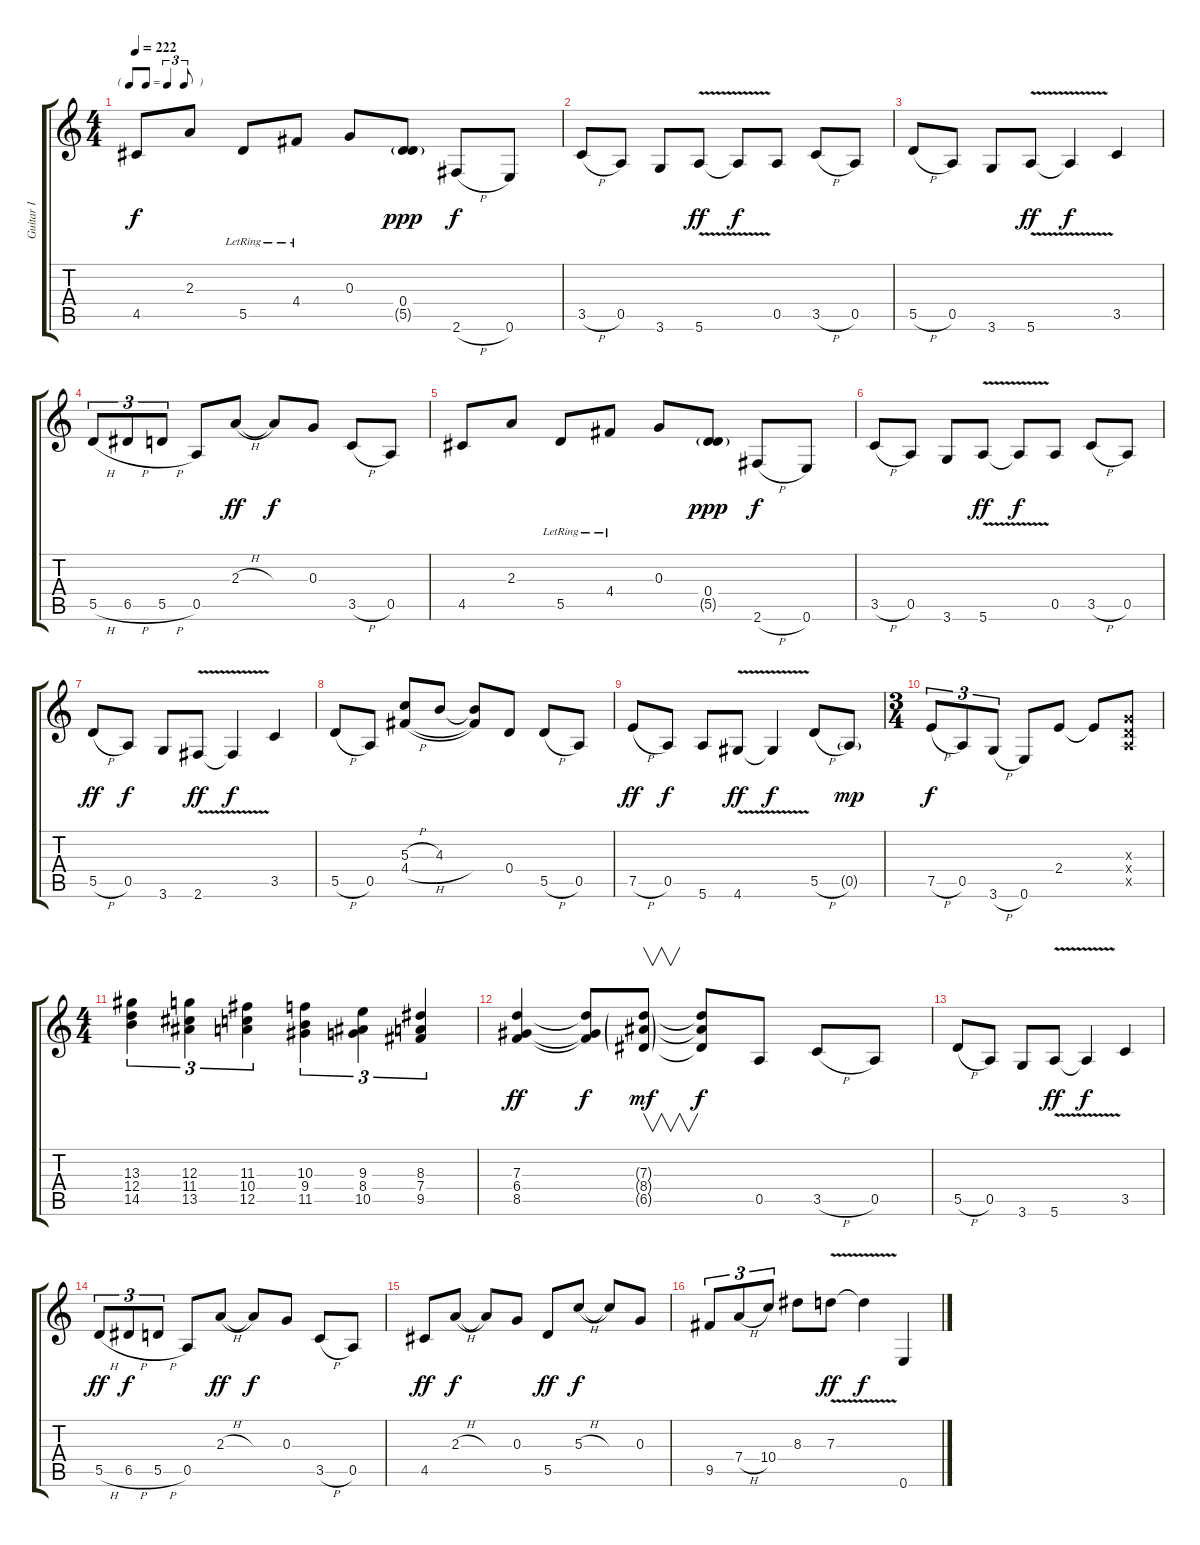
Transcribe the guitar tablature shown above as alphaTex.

\track ("Guitar I" "Guitar I") {instrument overdrivenguitar}
\staff {score tabs}
\tuning (E4 B3 G3 D3 A2 E2) {hide}
\ts (4 4)
\tf triplet8th
\tempo 222
\clef g2
\ks c
4.5.8{dy f} 2.3.8 5.5{lr}.8 4.4{lr}.8 0.3.8 (0.4 5.5{g}).8{dy ppp} 2.6{h}.8{dy f} 0.6.8 |
3.5{h}.8 0.5.8 3.6.8 5.6{v}.8{dy ff} 5.6{t}.8{dy f} 0.5.8 3.5{h}.8 0.5.8 |
5.5{h}.8 0.5.8 3.6.8 5.6{v}.8{dy ff} 5.6{t}.4{dy f} 3.5.4 |
5.5{h}.8{tu (3 2)} 6.5{h}.8{tu (3 2)} 5.5{h}.8{tu (3 2)} 0.5.8 2.3{h}.8{dy ff} 2.3{t}.8{dy f} 0.3.8 3.5{h}.8 0.5.8 |
4.5.8 2.3.8 5.5{lr}.8 4.4{lr}.8 0.3.8 (0.4 5.5{g}).8{dy ppp} 2.6{h}.8{dy f} 0.6.8 |
3.5{h}.8 0.5.8 3.6.8 5.6{v}.8{dy ff} 5.6{t}.8{dy f} 0.5.8 3.5{h}.8 0.5.8 |
5.5{h}.8{dy ff} 0.5.8{dy f} 3.6.8 2.6{v}.8{dy ff} 2.6{t}.4{dy f} 3.5.4 |
5.5{h}.8 0.5.8 (5.3{h} 4.4{h}).8 4.3.8 (4.3{t} 4.4{t}).8 0.4.8 5.5{h}.8 0.5.8 |
7.5{h}.8{dy ff} 0.5.8{dy f} 5.6.8 4.6{v}.8{dy ff} 4.6{t}.4{dy f} 5.5{h}.8 0.5{g}.8{dy mp} |
\ts (3 4)
7.5{h}.8{tu (3 2) dy f} 0.5.8{tu (3 2)} 3.6{h}.8{tu (3 2)} 0.6.8 2.4.8 2.4{t}.8 (0.3{x} 0.4{x} 0.5{x}).8 |
\ts (4 4)
(13.3 12.4 14.5).4{tu (3 2)} (12.3 11.4 13.5).4{tu (3 2)} (11.3 10.4 12.5).4{tu (3 2)} (10.3 9.4 11.5).4{tu (3 2)} (9.3 8.4 10.5).4{tu (3 2)} (8.3 7.4 9.5).4{tu (3 2)} |
(7.3 6.4 8.5).4{dy ff} (7.3{t} 6.4{t} 8.5{t}).8{dy f} (7.3{g} 8.4{g} 6.5{g}).8{v dy mf} (7.3{t} 8.4{t} 6.5{t}).8{dy f} 0.5.8 3.5{h}.8 0.5.8 |
5.5{h}.8 0.5.8 3.6.8 5.6{v}.8{dy ff} 5.6{t}.4{dy f} 3.5.4 |
5.5{h}.8{tu (3 2) dy ff} 6.5{h}.8{tu (3 2) dy f} 5.5{h}.8{tu (3 2)} 0.5.8 2.3{h}.8{dy ff} 2.3{t}.8{dy f} 0.3.8 3.5{h}.8 0.5.8 |
4.5.8{dy ff} 2.3{h}.8{dy f} 2.3{t}.8 0.3.8 5.5.8{dy ff} 5.3{h}.8{dy f} 5.3{t}.8 0.3.8 |
9.5.8{tu (3 2)} 7.4{h}.8{tu (3 2)} 10.4.8{tu (3 2)} 8.3.8 7.3{v}.8{dy ff} 7.3{t}.4{dy f} 0.6.4
